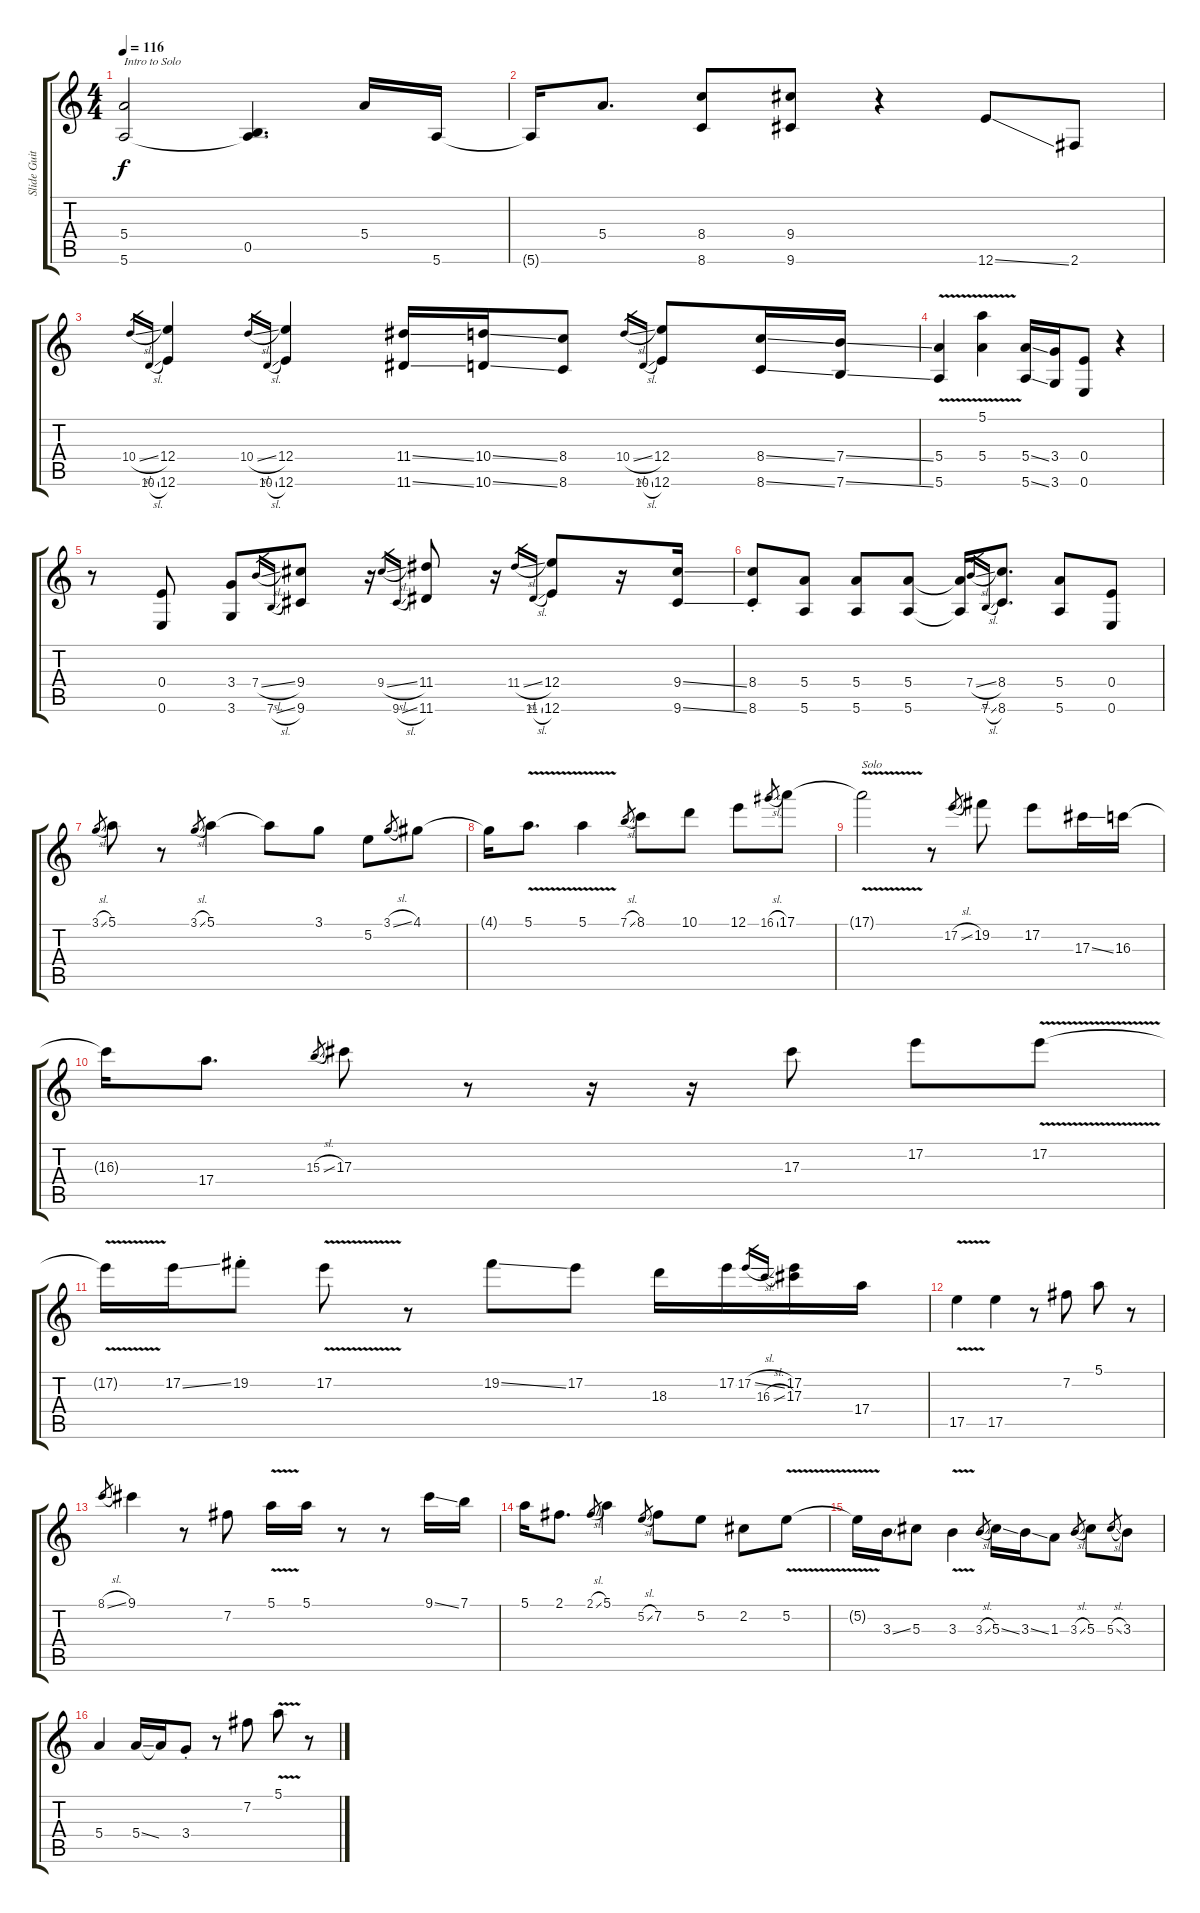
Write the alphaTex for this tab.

\track ("Slide Guitar" "Slide Guit") {instrument electricguitarjazz}
\staff {score tabs}
\tuning (E4 B3 Ab3 E3 B2 E2) {hide}
\ts (4 4)
\tempo 116
\clef g2
\ks c
(5.4 5.6).2{txt "Intro to Solo" dy f} (0.5 5.6{t}).4{d} 5.4.16 5.6.16 |
5.6{t}.16 5.4.8{d} (8.4 8.6).8 (9.4 9.6).8 r.4 12.6{ss}.8 2.6.8 |
10.4{sl}.16{gr} 10.6{sl}.16{gr} (12.4 12.6).4 10.4{sl}.16{gr} 10.6{sl}.16{gr} (12.4 12.6).4 (11.4{ss} 11.6{ss}).16 (10.4{ss} 10.6{ss}).16 (8.4 8.6).8 10.4{sl}.16{gr} 10.6{sl}.16{gr} (12.4 12.6).8 (8.4{ss} 8.6{ss}).16 (7.4{ss} 7.6{ss}).16 |
(5.4{v} 5.6).4 (5.1{v} 5.4).4 (5.4{ss} 5.6{ss}).16 (3.4 3.6).16 (0.4 0.6).8 r.4 |
r.8 (0.4 0.6).8 (3.4 3.6).8 7.4{sl}.16{gr} 7.6{sl}.16{gr} (9.4 9.6).8 r.16 9.4{sl}.16{gr} 9.6{sl}.16{gr} (11.4 11.6).8 r.16 11.4{sl}.16{gr} 11.6{sl}.16{gr} (12.4 12.6).8 r.16 (9.4{ss} 9.6{ss}).16 |
(8.4{st} 8.6{st}).8 (5.4 5.6).8 (5.4 5.6).8 (5.4 5.6).8 (5.4{t} 5.6{t}).16 7.4{sl}.16{gr} 7.6{sl}.16{gr} (8.4 8.6).8{d} (5.4 5.6).8 (0.4 0.6).8 |
3.1{sl}.8{gr} 5.1.8 r.8 3.1{sl}.8{gr} 5.1.4 5.1{t}.8 3.1.8 5.2.8 3.1{sl}.8{gr} 4.1.8 |
4.1{t}.16 5.1{v}.8{d} 5.1{v}.4 7.1{sl}.8{gr} 8.1.8 10.1.8 12.1.8 16.1{sl}.8{gr} 17.1.8 |
17.1{v t}.2{txt "Solo"} r.8 17.2{sl}.8{gr} 19.2.8 17.2.8 17.3{ss}.16 16.3.16 |
16.3{t}.16 17.4.8{d} 15.3{sl}.8{gr} 17.3.8 r.8 r.16 r.16 17.3.8 17.2.8 17.2{v}.8 |
17.2{t}.16 17.2{ss}.16 19.2{st}.8 17.2{v}.8 r.8 19.2{ss}.8 17.2.8 18.3.16 17.2.16 17.2{sl}.16{gr} 16.3{sl}.16{gr} (17.2 17.3).16 17.4.16 |
17.5{v}.4 17.5.4 r.8 7.2.8 5.1.8 r.8 |
8.1{sl}.8{gr} 9.1.4 r.8 7.2.8 5.1{v}.16 5.1.16 r.8 r.8 9.1{ss}.16 7.1.16 |
5.1.16 2.1.8{d} 2.1{sl}.8{gr} 5.1.4 5.2{sl}.8{gr} 7.2.8 5.2.8 2.2.8 5.2{v}.8 |
5.2{t}.16 3.3{ss}.16 5.3.8 3.3{v}.4 3.3{sl}.8{gr} 5.3{ss}.16 3.3{ss}.16 1.3.8 3.3{sl}.8{gr} 5.3.8 5.3{sl}.8{gr} 3.3.8 |
5.4.4 5.4{ss}.16 5.4{t}.16 3.4{st}.8 r.8 7.2.8 5.1{v}.8 r.8
